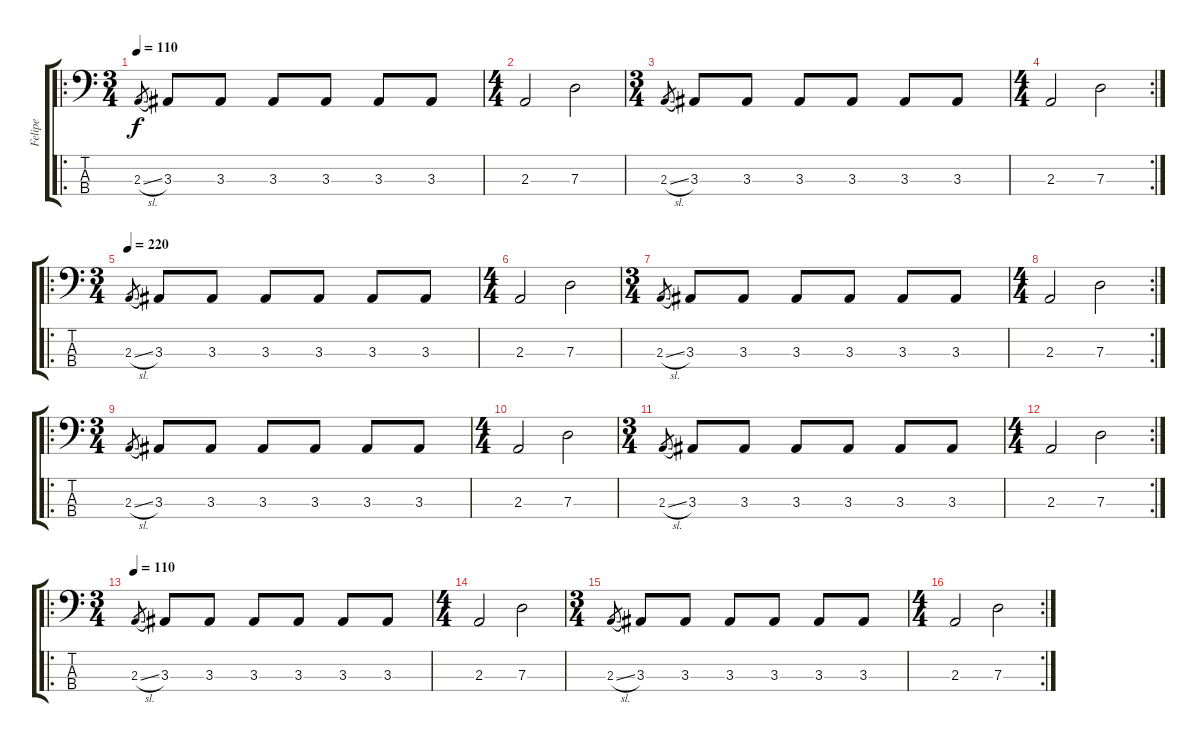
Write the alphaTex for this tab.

\track ("Felipe" "Felipe") {instrument electricbassfinger}
\staff {score tabs}
\tuning (F2 C2 G1 D1) {hide}
\ro
\ts (3 4)
\tempo 110
\clef f4
\ks c
2.3{sl}.8{gr dy f} 3.3.8 3.3.8 3.3.8 3.3.8 3.3.8 3.3.8 |
\ts (4 4)
2.3.2 7.3.2 |
\ts (3 4)
2.3{sl}.8{gr} 3.3.8 3.3.8 3.3.8 3.3.8 3.3.8 3.3.8 |
\rc 2
\ts (4 4)
2.3.2 7.3.2 |
\ro
\ts (3 4)
\tempo 220
2.3{sl}.8{gr} 3.3.8 3.3.8 3.3.8 3.3.8 3.3.8 3.3.8 |
\ts (4 4)
2.3.2 7.3.2 |
\ts (3 4)
2.3{sl}.8{gr} 3.3.8 3.3.8 3.3.8 3.3.8 3.3.8 3.3.8 |
\rc 2
\ts (4 4)
2.3.2 7.3.2 |
\ro
\ts (3 4)
2.3{sl}.8{gr} 3.3.8 3.3.8 3.3.8 3.3.8 3.3.8 3.3.8 |
\ts (4 4)
2.3.2 7.3.2 |
\ts (3 4)
2.3{sl}.8{gr} 3.3.8 3.3.8 3.3.8 3.3.8 3.3.8 3.3.8 |
\rc 2
\ts (4 4)
2.3.2 7.3.2 |
\ro
\ts (3 4)
\tempo 110
2.3{sl}.8{gr} 3.3.8 3.3.8 3.3.8 3.3.8 3.3.8 3.3.8 |
\ts (4 4)
2.3.2 7.3.2 |
\ts (3 4)
2.3{sl}.8{gr} 3.3.8 3.3.8 3.3.8 3.3.8 3.3.8 3.3.8 |
\rc 2
\ts (4 4)
2.3.2 7.3.2
